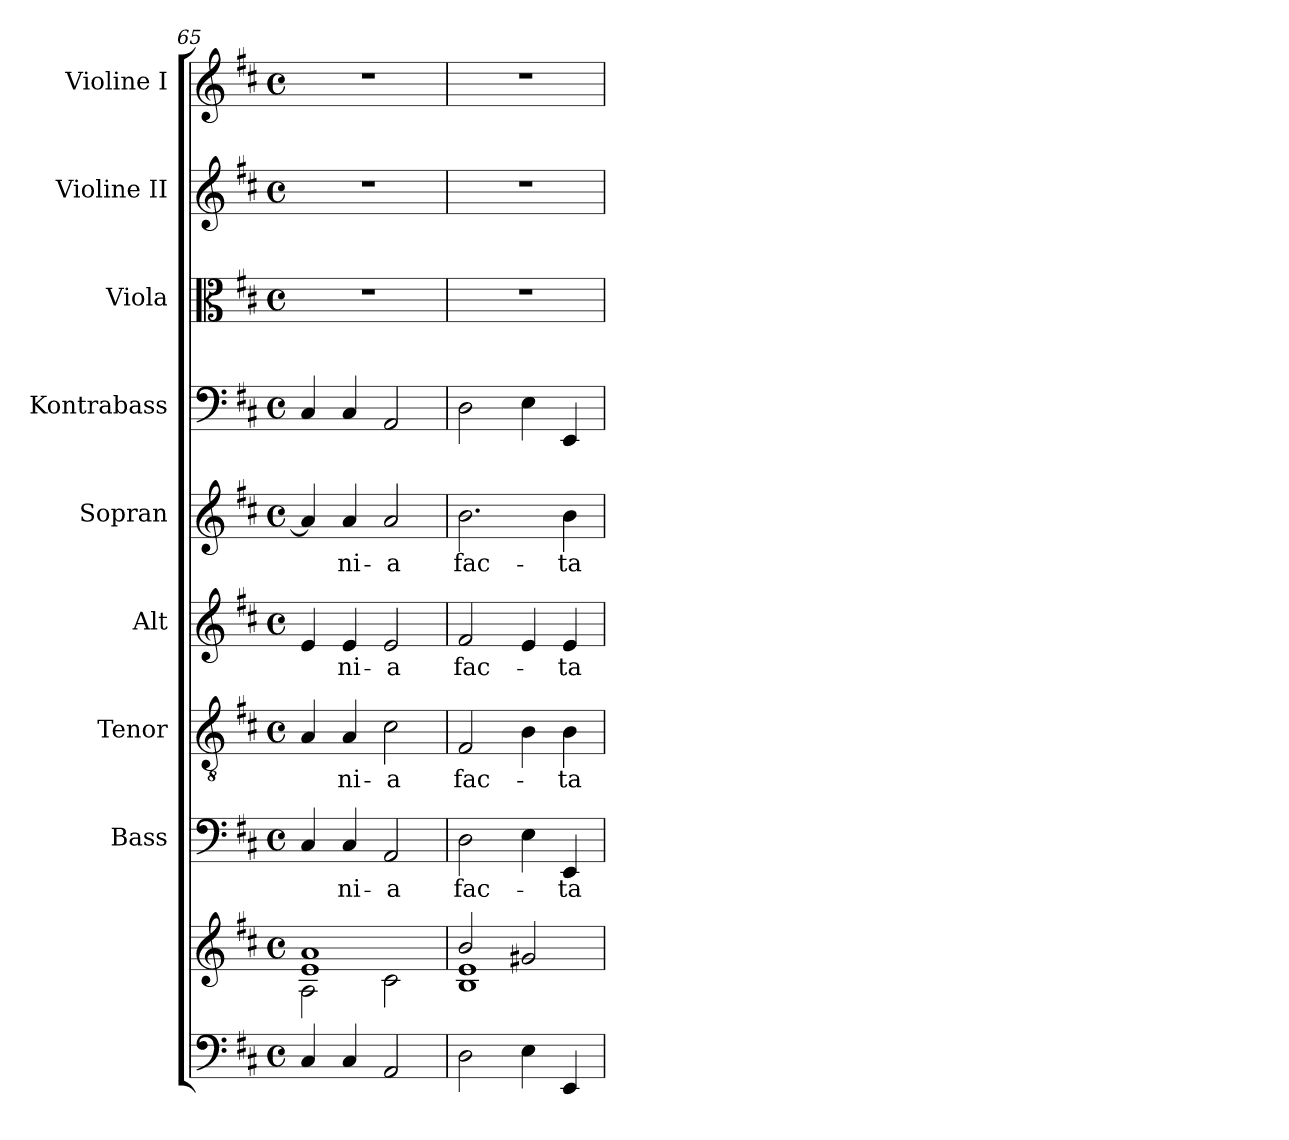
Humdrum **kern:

**kern	**kern	**kern	**text	**kern	**text	**kern	**text	**kern	**text	**kern	**kern	**kern	**kern
*part9	*part9	*part8	*part8	*part7	*part7	*part6	*part6	*part5	*part5	*part4	*part3	*part2	*part1
*staff10	*staff9	*staff8	*staff8	*staff7	*staff7	*staff6	*staff6	*staff5	*staff5	*staff4	*staff3	*staff2	*staff1
*	*	*I"Bass	*	*I"Tenor	*	*I"Alt	*	*I"Sopran	*	*I"Kontrabass	*I"Viola	*I"Violine II	*I"Violine I
*	*	*I'B.	*	*I'T.	*	*I'A.	*	*I'S.	*	*I'Kb.	*I'Vla.	*I'Vl. II	*I'Vl. I
*clefF4	*clefG2	*clefF4	*	*clefGv2	*	*clefG2	*	*clefG2	*	*clefF4	*clefC3	*clefG2	*clefG2
*	*	*	*	*	*	*	*	*	*	*ITrd7c12	*	*	*
*k[f#c#]	*k[f#c#]	*k[f#c#]	*	*k[f#c#]	*	*k[f#c#]	*	*k[f#c#]	*	*k[f#c#]	*k[f#c#]	*k[f#c#]	*k[f#c#]
*D:	*D:	*D:	*	*D:	*	*D:	*	*D:	*	*D:	*D:	*D:	*D:
*M4/4	*M4/4	*M4/4	*	*M4/4	*	*M4/4	*	*M4/4	*	*M4/4	*M4/4	*M4/4	*M4/4
*met(c)	*met(c)	*met(c)	*	*met(c)	*	*met(c)	*	*met(c)	*	*met(c)	*met(c)	*met(c)	*met(c)
=65	=65	=65	=65	=65	=65	=65	=65	=65	=65	=65	=65	=65	=65
*	*^	*	*	*	*	*	*	*	*	*	*	*	*
4C#/	1e 1a	2A\	4C#/	.	4A/	.	4e/	.	4a/]	.	4CC#/	1r	1r	1r
!	!	!	!	!LO:LY:b	!	!LO:LY:b	!	!LO:LY:b	!	!LO:LY:b	!	!	!	!
4C#/	.	.	4C#/	-ni-	4A/	-ni-	4e/	-ni-	4a/	-ni-	4CC#/	.	.	.
!	!	!	!	!LO:LY:b	!	!LO:LY:b	!	!LO:LY:b	!	!LO:LY:b	!	!	!	!
2AA/	.	2c#\	2AA/	-a	2c#\	-a	2e/	-a	2a/	-a	2AAA/	.	.	.
=66	=66	=66	=66	=66	=66	=66	=66	=66	=66	=66	=66	=66	=66	=66
!	!	!	!	!LO:LY:b	!	!LO:LY:b	!	!LO:LY:b	!	!LO:LY:b	!	!	!	!
2D\	2b/	1B 1e	2D\	fac-	2F#/	fac-	2f#/	fac-	2.b\	fac-	2DD\	1r	1r	1r
4E\	2g#X/	.	4E\	.	4B\	.	4e/	.	.	.	4EE\	.	.	.
!	!	!	!	!LO:LY:b	!	!LO:LY:b	!	!LO:LY:b	!	!LO:LY:b	!	!	!	!
4EE/	.	.	4EE/	-ta	4B\	-ta	4e/	-ta	4b\	-ta	4EEE/	.	.	.
*	*v	*v	*	*	*	*	*	*	*	*	*	*	*	*
=	=	=	=	=	=	=	=	=	=	=	=	=	=
*-	*-	*-	*-	*-	*-	*-	*-	*-	*-	*-	*-	*-	*-
